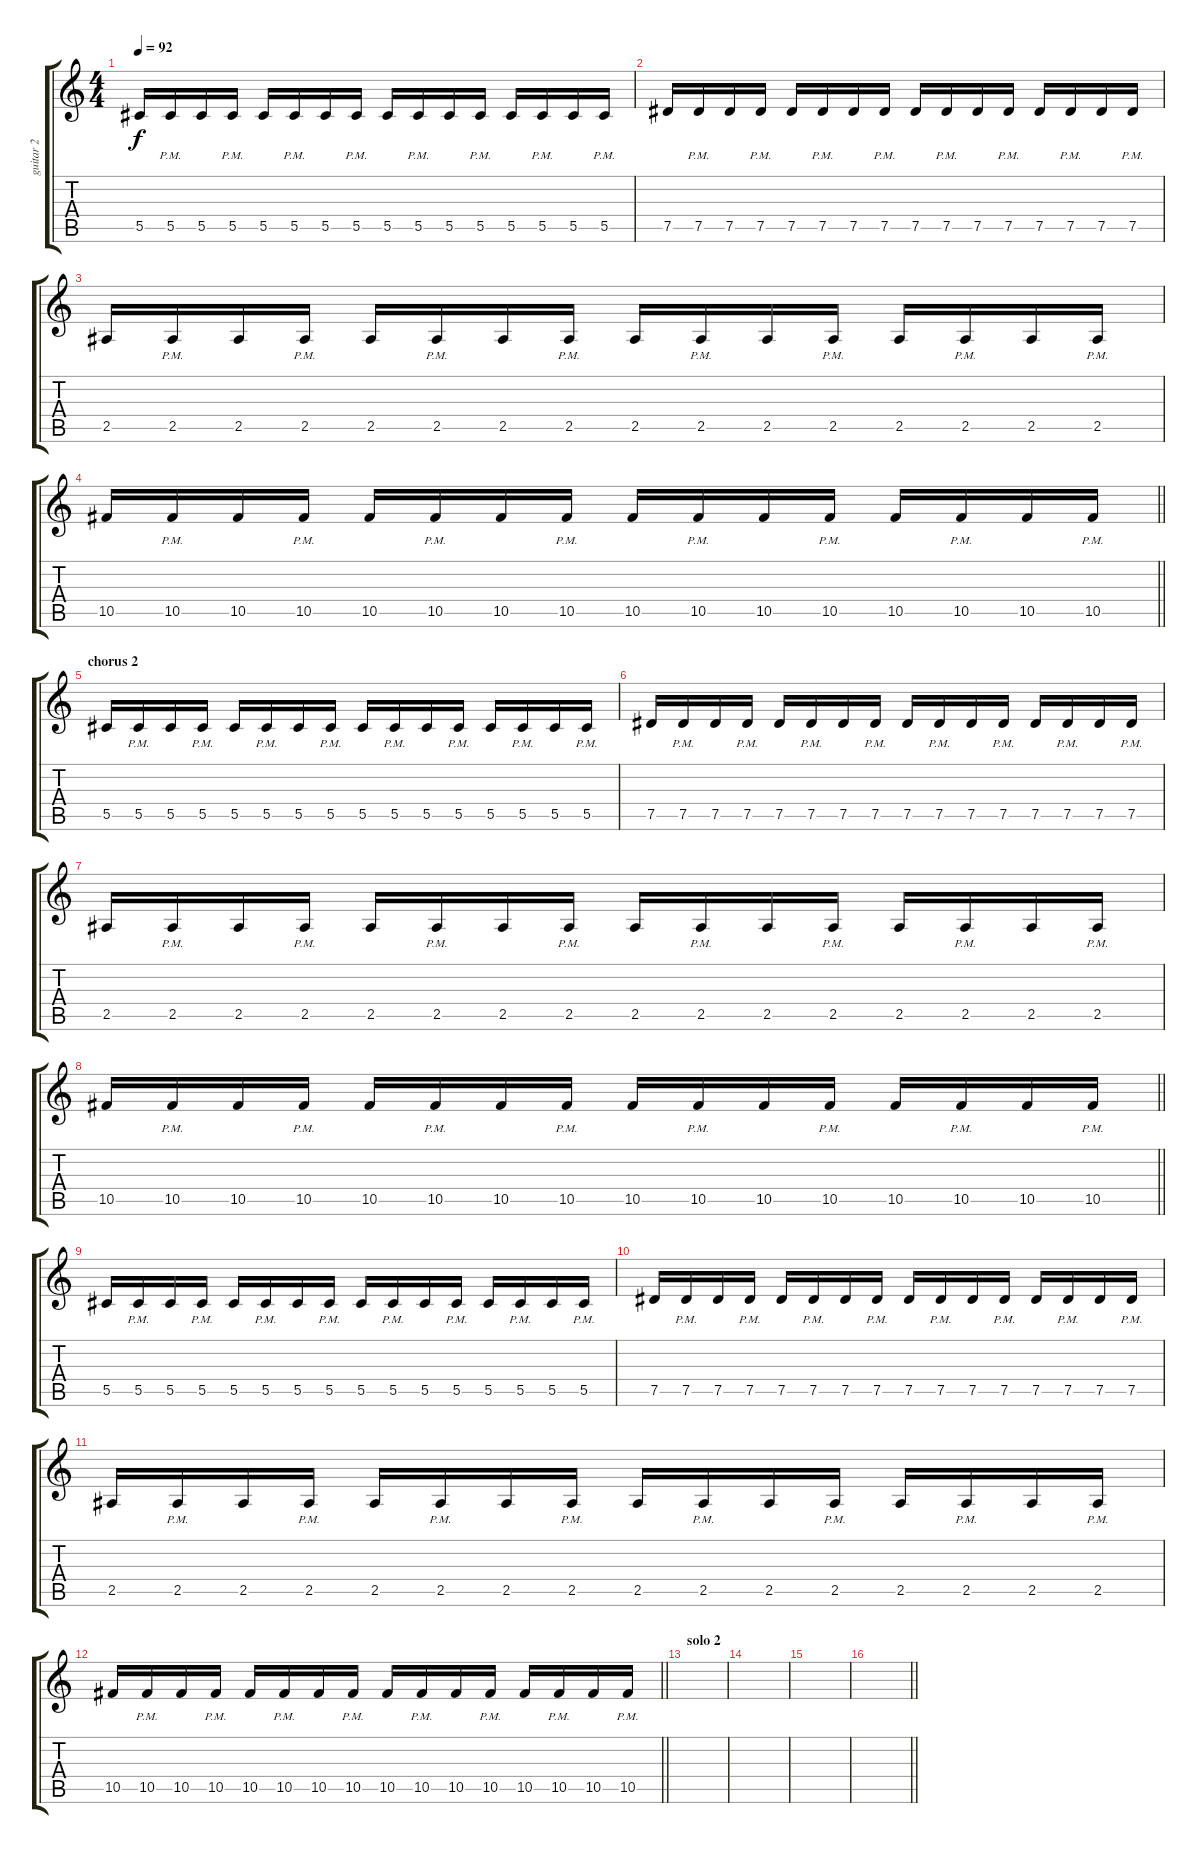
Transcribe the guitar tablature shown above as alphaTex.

\track ("guitar 2" "guitar 2") {instrument electricguitarclean}
\staff {score tabs}
\tuning (Eb4 Bb3 Gb3 Db3 Ab2 Eb2) {hide}
\ts (4 4)
\tempo 92
\clef g2
\ks c
5.5.16{dy f} 5.5{pm}.16 5.5.16 5.5{pm}.16 5.5.16 5.5{pm}.16 5.5.16 5.5{pm}.16 5.5.16 5.5{pm}.16 5.5.16 5.5{pm}.16 5.5.16 5.5{pm}.16 5.5.16 5.5{pm}.16 |
7.5.16 7.5{pm}.16 7.5.16 7.5{pm}.16 7.5.16 7.5{pm}.16 7.5.16 7.5{pm}.16 7.5.16 7.5{pm}.16 7.5.16 7.5{pm}.16 7.5.16 7.5{pm}.16 7.5.16 7.5{pm}.16 |
2.5.16 2.5{pm}.16 2.5.16 2.5{pm}.16 2.5.16 2.5{pm}.16 2.5.16 2.5{pm}.16 2.5.16 2.5{pm}.16 2.5.16 2.5{pm}.16 2.5.16 2.5{pm}.16 2.5.16 2.5{pm}.16 |
\barLineRight lightlight
10.5.16 10.5{pm}.16 10.5.16 10.5{pm}.16 10.5.16 10.5{pm}.16 10.5.16 10.5{pm}.16 10.5.16 10.5{pm}.16 10.5.16 10.5{pm}.16 10.5.16 10.5{pm}.16 10.5.16 10.5{pm}.16 |
\section ("" "chorus 2")
5.5.16 5.5{pm}.16 5.5.16 5.5{pm}.16 5.5.16 5.5{pm}.16 5.5.16 5.5{pm}.16 5.5.16 5.5{pm}.16 5.5.16 5.5{pm}.16 5.5.16 5.5{pm}.16 5.5.16 5.5{pm}.16 |
7.5.16 7.5{pm}.16 7.5.16 7.5{pm}.16 7.5.16 7.5{pm}.16 7.5.16 7.5{pm}.16 7.5.16 7.5{pm}.16 7.5.16 7.5{pm}.16 7.5.16 7.5{pm}.16 7.5.16 7.5{pm}.16 |
2.5.16 2.5{pm}.16 2.5.16 2.5{pm}.16 2.5.16 2.5{pm}.16 2.5.16 2.5{pm}.16 2.5.16 2.5{pm}.16 2.5.16 2.5{pm}.16 2.5.16 2.5{pm}.16 2.5.16 2.5{pm}.16 |
\barLineRight lightlight
10.5.16 10.5{pm}.16 10.5.16 10.5{pm}.16 10.5.16 10.5{pm}.16 10.5.16 10.5{pm}.16 10.5.16 10.5{pm}.16 10.5.16 10.5{pm}.16 10.5.16 10.5{pm}.16 10.5.16 10.5{pm}.16 |
5.5.16 5.5{pm}.16 5.5.16 5.5{pm}.16 5.5.16 5.5{pm}.16 5.5.16 5.5{pm}.16 5.5.16 5.5{pm}.16 5.5.16 5.5{pm}.16 5.5.16 5.5{pm}.16 5.5.16 5.5{pm}.16 |
7.5.16 7.5{pm}.16 7.5.16 7.5{pm}.16 7.5.16 7.5{pm}.16 7.5.16 7.5{pm}.16 7.5.16 7.5{pm}.16 7.5.16 7.5{pm}.16 7.5.16 7.5{pm}.16 7.5.16 7.5{pm}.16 |
2.5.16 2.5{pm}.16 2.5.16 2.5{pm}.16 2.5.16 2.5{pm}.16 2.5.16 2.5{pm}.16 2.5.16 2.5{pm}.16 2.5.16 2.5{pm}.16 2.5.16 2.5{pm}.16 2.5.16 2.5{pm}.16 |
\barLineRight lightlight
10.5.16 10.5{pm}.16 10.5.16 10.5{pm}.16 10.5.16 10.5{pm}.16 10.5.16 10.5{pm}.16 10.5.16 10.5{pm}.16 10.5.16 10.5{pm}.16 10.5.16 10.5{pm}.16 10.5.16 10.5{pm}.16 |
\section ("" "solo 2")
|
|
|
\barLineRight lightlight
